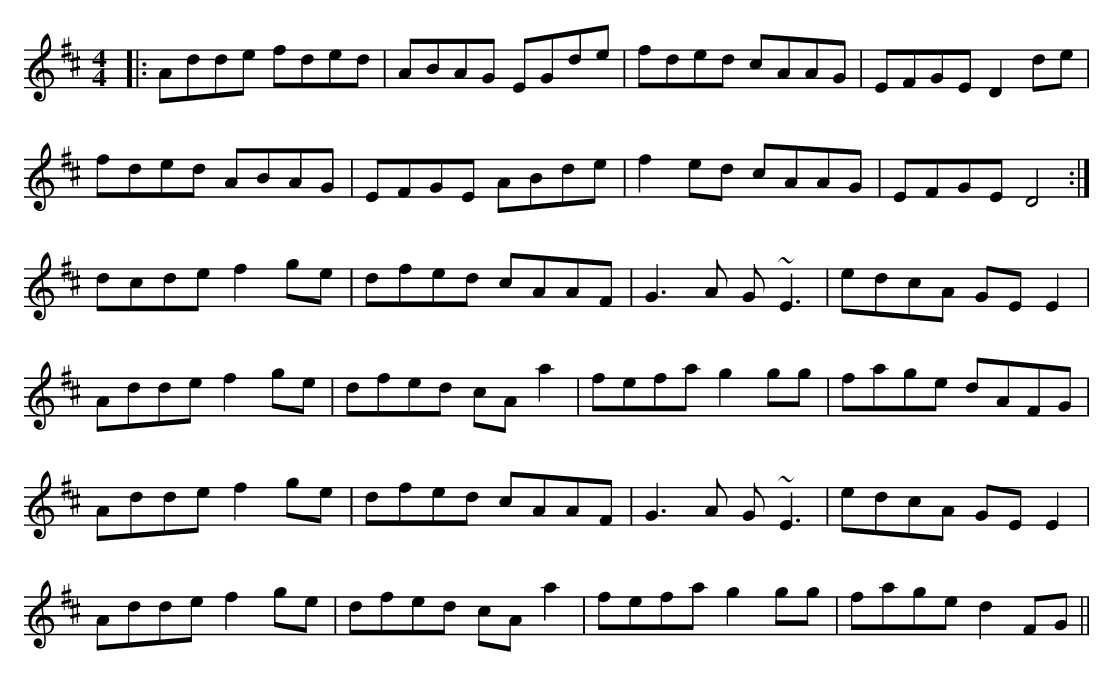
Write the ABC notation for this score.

X:1
M:4/4
K:D
|: Adde fded | ABAG EGde | fded cAAG | EFGE D2de |
fded ABAG | EFGE ABde | f2ed cAAG | EFGE D4 :|
dcde f2ge | dfed cAAF | G3A G~E3 | edcA GEE2 |
Adde f2ge | dfed cAa2 | fefa g2gg | fage dAFG |
Adde f2ge | dfed cAAF | G3A G~E3 | edcA GEE2 |
Adde f2ge | dfed cAa2 | fefa g2gg | fage d2FG ||
